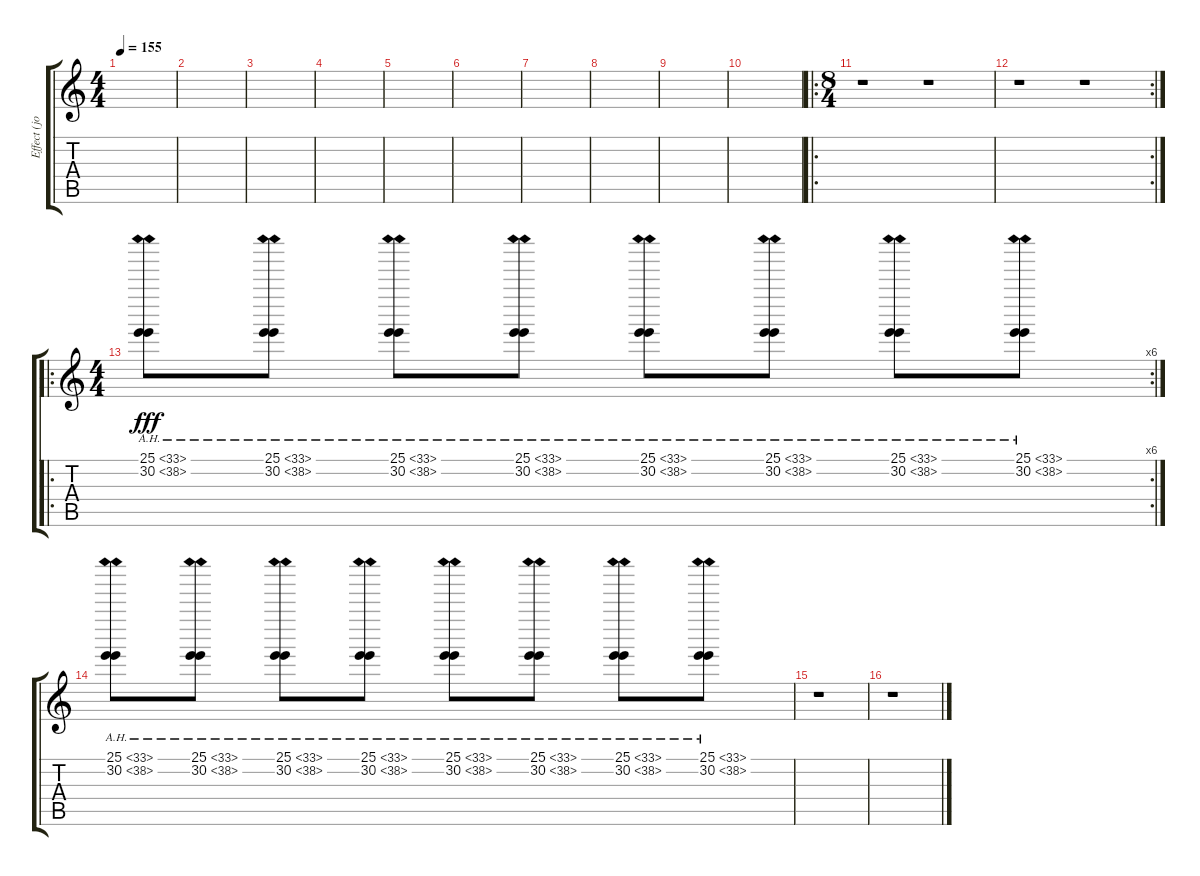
\track ("Effect (joey on album)" "Effect (jo") {instrument lead2sawtooth}
\staff {score tabs}
\tuning (Eb4 Bb3 Gb3 Db3 Ab2 Db2) {hide}
\ts (4 4)
\tempo 155
\clef g2
\ks c
|
|
|
|
|
|
|
|
|
|
\ro
\ts (8 4)
r.1 r.1 |
\rc 2
r.1 r.1 |
\ro
\rc 6
\ts (4 4)
(25.1{ah 8} 30.2{ah 8}).8{dy fff instrument pad3polysynth} (25.1{ah 8} 30.2{ah 8}).8 (25.1{ah 8} 30.2{ah 8}).8 (25.1{ah 8} 30.2{ah 8}).8 (25.1{ah 8} 30.2{ah 8}).8 (25.1{ah 8} 30.2{ah 8}).8 (25.1{ah 8} 30.2{ah 8}).8 (25.1{ah 8} 30.2{ah 8}).8 |
(25.1{ah 8} 30.2{ah 8}).8{instrument pad3polysynth} (25.1{ah 8} 30.2{ah 8}).8 (25.1{ah 8} 30.2{ah 8}).8 (25.1{ah 8} 30.2{ah 8}).8 (25.1{ah 8} 30.2{ah 8}).8 (25.1{ah 8} 30.2{ah 8}).8 (25.1{ah 8} 30.2{ah 8}).8 (25.1{ah 8} 30.2{ah 8}).8 |
r.1 |
r.1
